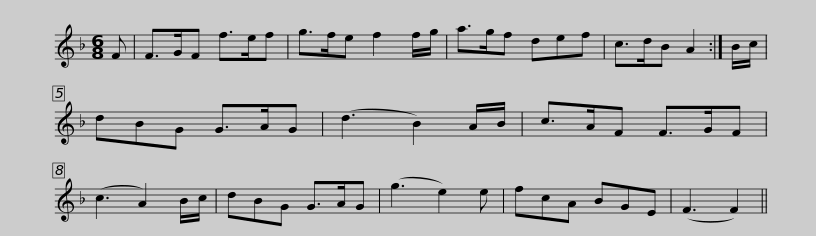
X:1
L:1/8
M:6/8
I:linebreak $
K:F
V:1 treble
V:1
 F | F>GF f>ef | g>fe f2 f/g/ | a>gf def | c>dB A2 :| %5
 B/c/ | dBG G>AG | (d3 B2) A/B/ |$ c>AF F>GF | (c3 A2) B/c/ | %10
 dBG G>AG | (g3 e2) e | fcA BGE | (F3 F2) || %14
